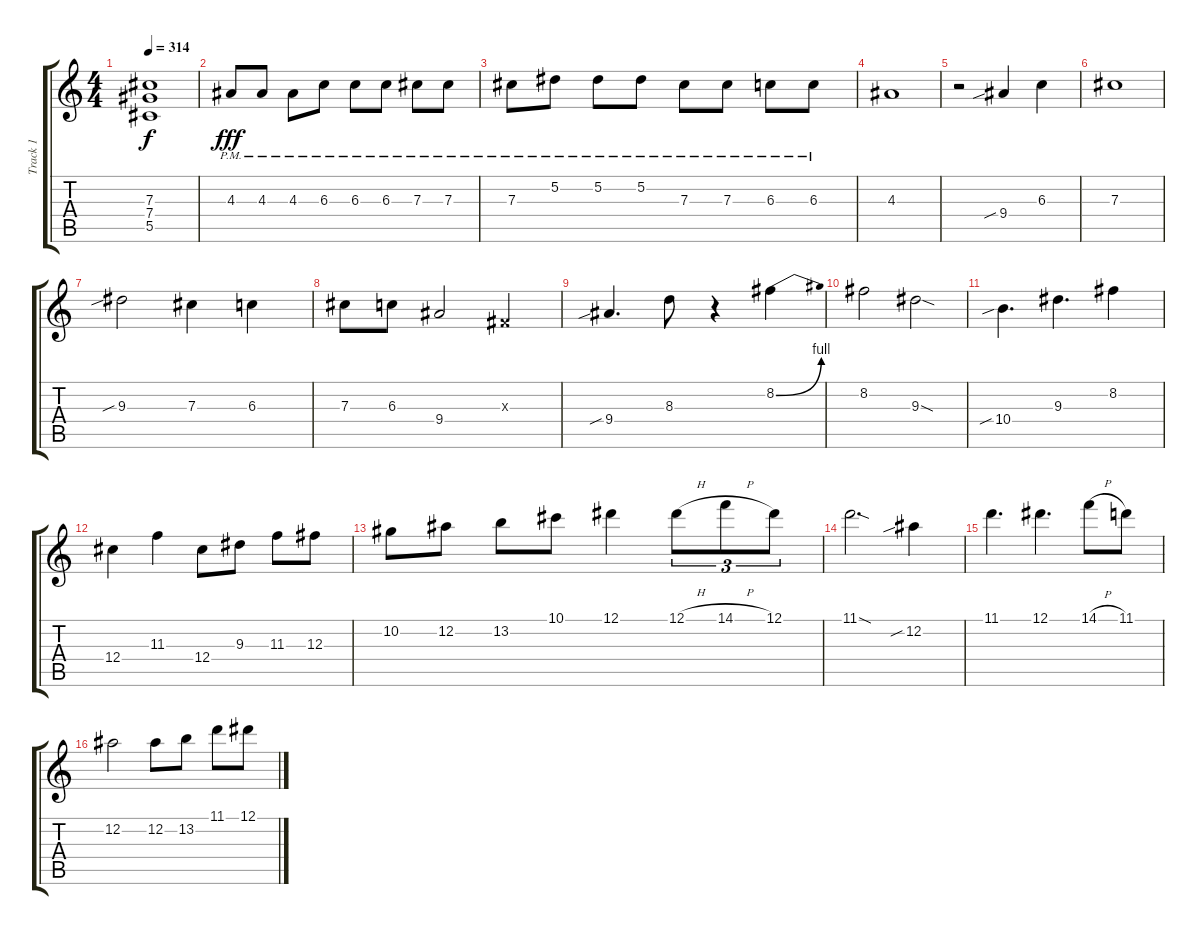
\track ("Track 1" "Track 1") {instrument electricguitarclean}
\staff {score tabs}
\tuning (Eb4 Bb3 Gb3 Db3 Ab2 Eb2) {hide}
\ts (4 4)
\tempo 314
\clef g2
\ks c
(7.3{t} 7.4{t} 5.5{t}).1{dy f} |
4.3{pm}.8{dy fff} 4.3{pm}.8 4.3{pm}.8 6.3{pm}.8 6.3{pm}.8 6.3{pm}.8 7.3{pm}.8 7.3{pm}.8 |
7.3{pm}.8 5.2{pm}.8 5.2{pm}.8 5.2{pm}.8 7.3{pm}.8 7.3{pm}.8 6.3{pm}.8 6.3{pm}.8 |
4.3.1 |
r.2 9.4{sib}.4 6.3.4 |
7.3.1 |
9.3{sib}.2 7.3.4 6.3.4 |
7.3.8 6.3.8 9.4.2 0.3{x}.4 |
9.4{sib}.4{d} 8.3.8 r.4 8.2{be (bend 0 0 60 4)}.4 |
8.2.2 9.3{sod}.2 |
10.4{sib}.4{d} 9.3.4{d} 8.2.4 |
12.4.4 11.3.4 12.4.8 9.3.8 11.3.8 12.3.8 |
10.2.8 12.2.8 13.2.8 10.1.8 12.1.4 12.1{h}.8{tu (3 2)} 14.1{h}.8{tu (3 2)} 12.1.8{tu (3 2)} |
11.1{sod}.2{d} 12.2{sib}.4 |
11.1.4{d} 12.1.4{d} 14.1{h}.8 11.1.8 |
12.2.2 12.2.8 13.2.8 11.1.8 12.1.8
